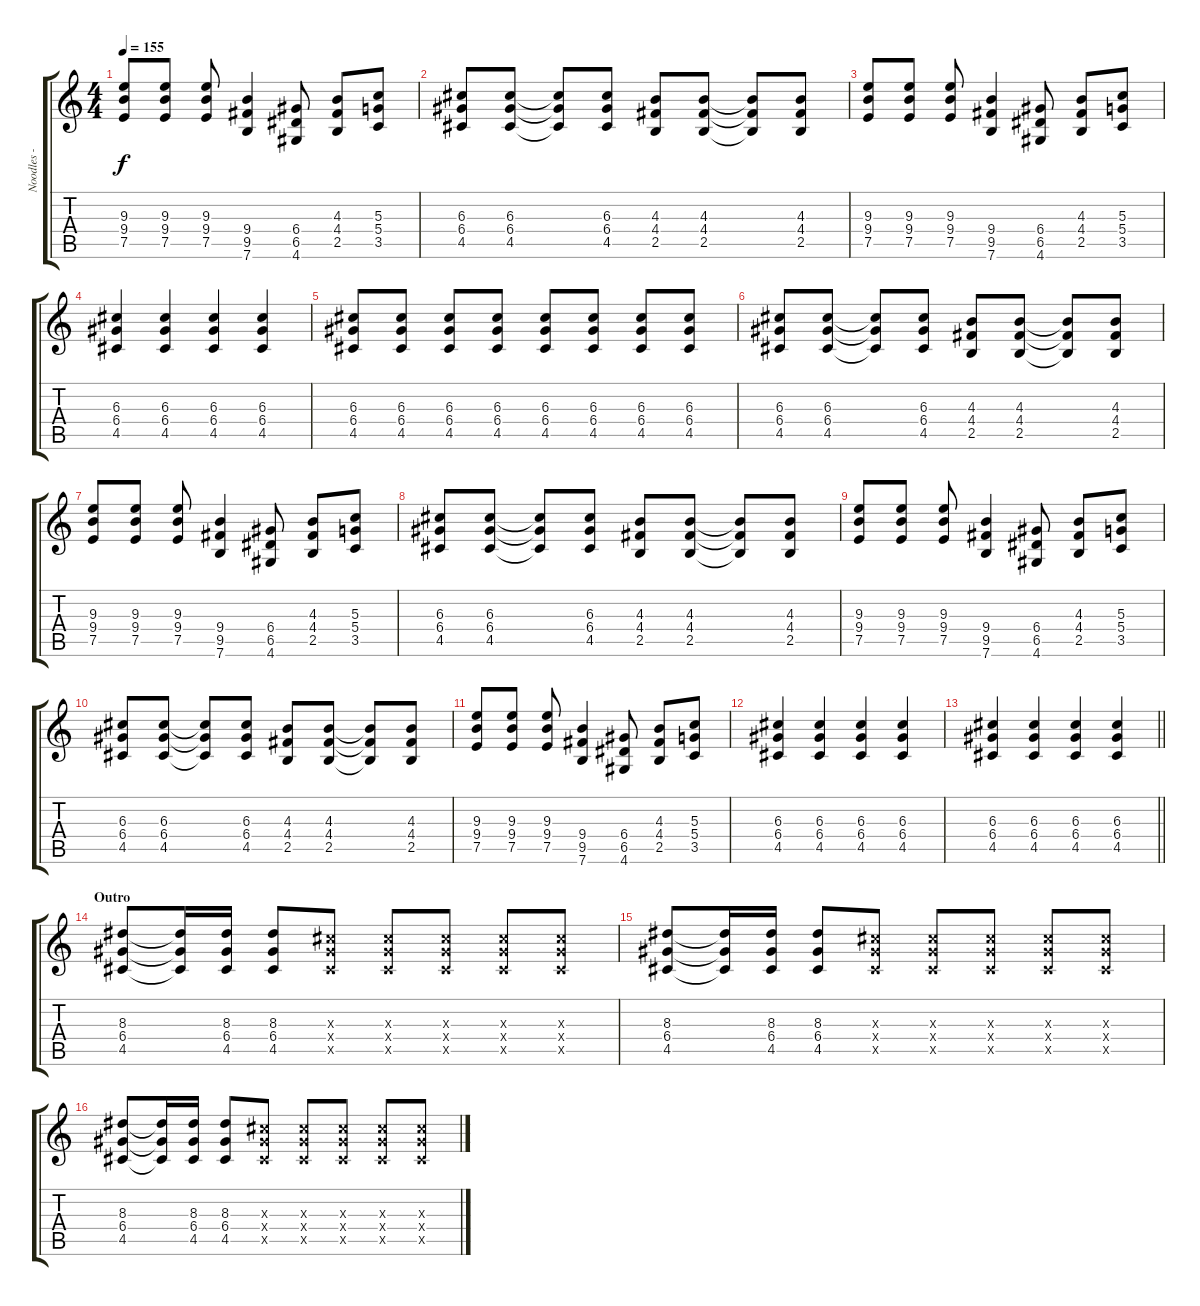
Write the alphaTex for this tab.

\track ("Noodles - Guitar" "Noodles - ") {instrument distortionguitar}
\staff {score tabs}
\tuning (E4 B3 G3 D3 A2 E2) {hide}
\ts (4 4)
\tempo 155
\clef g2
\ks c
(9.3 9.4 7.5).8{dy f} (9.3 9.4 7.5).8 (9.3 9.4 7.5).8 (9.4 9.5 7.6).4 (6.4 6.5 4.6).8 (4.3 4.4 2.5).8 (5.3 5.4 3.5).8 |
(6.3 6.4 4.5).8 (6.3 6.4 4.5).8 (6.3{t} 6.4{t} 4.5{t}).8 (6.3 6.4 4.5).8 (4.3 4.4 2.5).8 (4.3 4.4 2.5).8 (4.3{t} 4.4{t} 2.5{t}).8 (4.3 4.4 2.5).8 |
(9.3 9.4 7.5).8 (9.3 9.4 7.5).8 (9.3 9.4 7.5).8 (9.4 9.5 7.6).4 (6.4 6.5 4.6).8 (4.3 4.4 2.5).8 (5.3 5.4 3.5).8 |
(6.3 6.4 4.5).4 (6.3 6.4 4.5).4 (6.3 6.4 4.5).4 (6.3 6.4 4.5).4 |
(6.3 6.4 4.5).8 (6.3 6.4 4.5).8 (6.3 6.4 4.5).8 (6.3 6.4 4.5).8 (6.3 6.4 4.5).8 (6.3 6.4 4.5).8 (6.3 6.4 4.5).8 (6.3 6.4 4.5).8 |
(6.3 6.4 4.5).8{volume 16} (6.3 6.4 4.5).8 (6.3{t} 6.4{t} 4.5{t}).8 (6.3 6.4 4.5).8 (4.3 4.4 2.5).8 (4.3 4.4 2.5).8 (4.3{t} 4.4{t} 2.5{t}).8 (4.3 4.4 2.5).8 |
(9.3 9.4 7.5).8 (9.3 9.4 7.5).8 (9.3 9.4 7.5).8 (9.4 9.5 7.6).4 (6.4 6.5 4.6).8 (4.3 4.4 2.5).8 (5.3 5.4 3.5).8 |
(6.3 6.4 4.5).8 (6.3 6.4 4.5).8 (6.3{t} 6.4{t} 4.5{t}).8 (6.3 6.4 4.5).8 (4.3 4.4 2.5).8 (4.3 4.4 2.5).8 (4.3{t} 4.4{t} 2.5{t}).8 (4.3 4.4 2.5).8 |
(9.3 9.4 7.5).8 (9.3 9.4 7.5).8 (9.3 9.4 7.5).8 (9.4 9.5 7.6).4 (6.4 6.5 4.6).8 (4.3 4.4 2.5).8 (5.3 5.4 3.5).8 |
(6.3 6.4 4.5).8 (6.3 6.4 4.5).8 (6.3{t} 6.4{t} 4.5{t}).8 (6.3 6.4 4.5).8 (4.3 4.4 2.5).8 (4.3 4.4 2.5).8 (4.3{t} 4.4{t} 2.5{t}).8 (4.3 4.4 2.5).8 |
(9.3 9.4 7.5).8 (9.3 9.4 7.5).8 (9.3 9.4 7.5).8 (9.4 9.5 7.6).4 (6.4 6.5 4.6).8 (4.3 4.4 2.5).8 (5.3 5.4 3.5).8 |
(6.3 6.4 4.5).4 (6.3 6.4 4.5).4 (6.3 6.4 4.5).4 (6.3 6.4 4.5).4 |
\barLineRight lightlight
(6.3 6.4 4.5).4 (6.3 6.4 4.5).4 (6.3 6.4 4.5).4 (6.3 6.4 4.5).4 |
\section ("" "Outro")
(8.3 6.4 4.5).8 (8.3{t} 6.4{t} 4.5{t}).16 (8.3 6.4 4.5).16 (8.3 6.4 4.5).8 (6.3{x} 6.4{x} 4.5{x}).8 (6.3{x} 6.4{x} 4.5{x}).8 (6.3{x} 6.4{x} 4.5{x}).8 (6.3{x} 6.4{x} 4.5{x}).8 (6.3{x} 6.4{x} 4.5{x}).8 |
(8.3 6.4 4.5).8 (8.3{t} 6.4{t} 4.5{t}).16 (8.3 6.4 4.5).16 (8.3 6.4 4.5).8 (6.3{x} 6.4{x} 4.5{x}).8 (6.3{x} 6.4{x} 4.5{x}).8 (6.3{x} 6.4{x} 4.5{x}).8 (6.3{x} 6.4{x} 4.5{x}).8 (6.3{x} 6.4{x} 4.5{x}).8 |
(8.3 6.4 4.5).8 (8.3{t} 6.4{t} 4.5{t}).16 (8.3 6.4 4.5).16 (8.3 6.4 4.5).8 (6.3{x} 6.4{x} 4.5{x}).8 (6.3{x} 6.4{x} 4.5{x}).8 (6.3{x} 6.4{x} 4.5{x}).8 (6.3{x} 6.4{x} 4.5{x}).8 (6.3{x} 6.4{x} 4.5{x}).8
